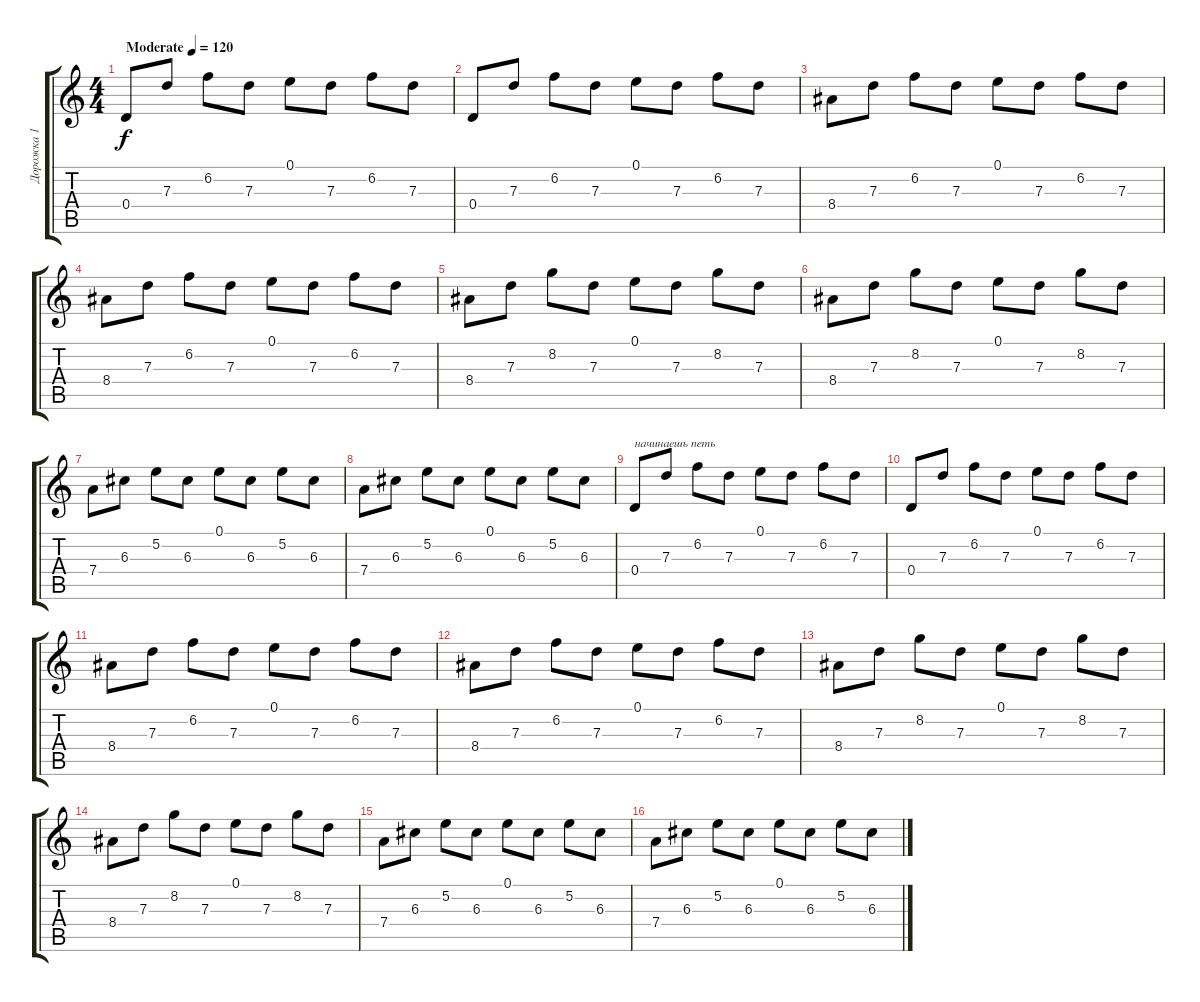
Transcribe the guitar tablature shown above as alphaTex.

\track ("Дорожка 1" "Дорожка 1") {instrument acousticguitarsteel}
\staff {score tabs}
\tuning (E4 B3 G3 D3 A2 E2) {hide}
\ts (4 4)
\tempo (120 "Moderate")
\clef g2
\ks c
0.4.8{dy f instrument acousticguitarsteel} 7.3.8 6.2.8 7.3.8 0.1.8 7.3.8 6.2.8 7.3.8 |
0.4.8 7.3.8 6.2.8 7.3.8 0.1.8 7.3.8 6.2.8 7.3.8 |
8.4.8 7.3.8 6.2.8 7.3.8 0.1.8 7.3.8 6.2.8 7.3.8 |
8.4.8 7.3.8 6.2.8 7.3.8 0.1.8 7.3.8 6.2.8 7.3.8 |
8.4.8 7.3.8 8.2.8 7.3.8 0.1.8 7.3.8 8.2.8 7.3.8 |
8.4.8 7.3.8 8.2.8 7.3.8 0.1.8 7.3.8 8.2.8 7.3.8 |
7.4.8 6.3.8 5.2.8 6.3.8 0.1.8 6.3.8 5.2.8 6.3.8 |
7.4.8 6.3.8 5.2.8 6.3.8 0.1.8 6.3.8 5.2.8 6.3.8 |
0.4.8{txt "начинаешь петь"} 7.3.8 6.2.8 7.3.8 0.1.8 7.3.8 6.2.8 7.3.8 |
0.4.8 7.3.8 6.2.8 7.3.8 0.1.8 7.3.8 6.2.8 7.3.8 |
8.4.8 7.3.8 6.2.8 7.3.8 0.1.8 7.3.8 6.2.8 7.3.8 |
8.4.8 7.3.8 6.2.8 7.3.8 0.1.8 7.3.8 6.2.8 7.3.8 |
8.4.8 7.3.8 8.2.8 7.3.8 0.1.8 7.3.8 8.2.8 7.3.8 |
8.4.8 7.3.8 8.2.8 7.3.8 0.1.8 7.3.8 8.2.8 7.3.8 |
7.4.8 6.3.8 5.2.8 6.3.8 0.1.8 6.3.8 5.2.8 6.3.8 |
7.4.8 6.3.8 5.2.8 6.3.8 0.1.8 6.3.8 5.2.8 6.3.8
